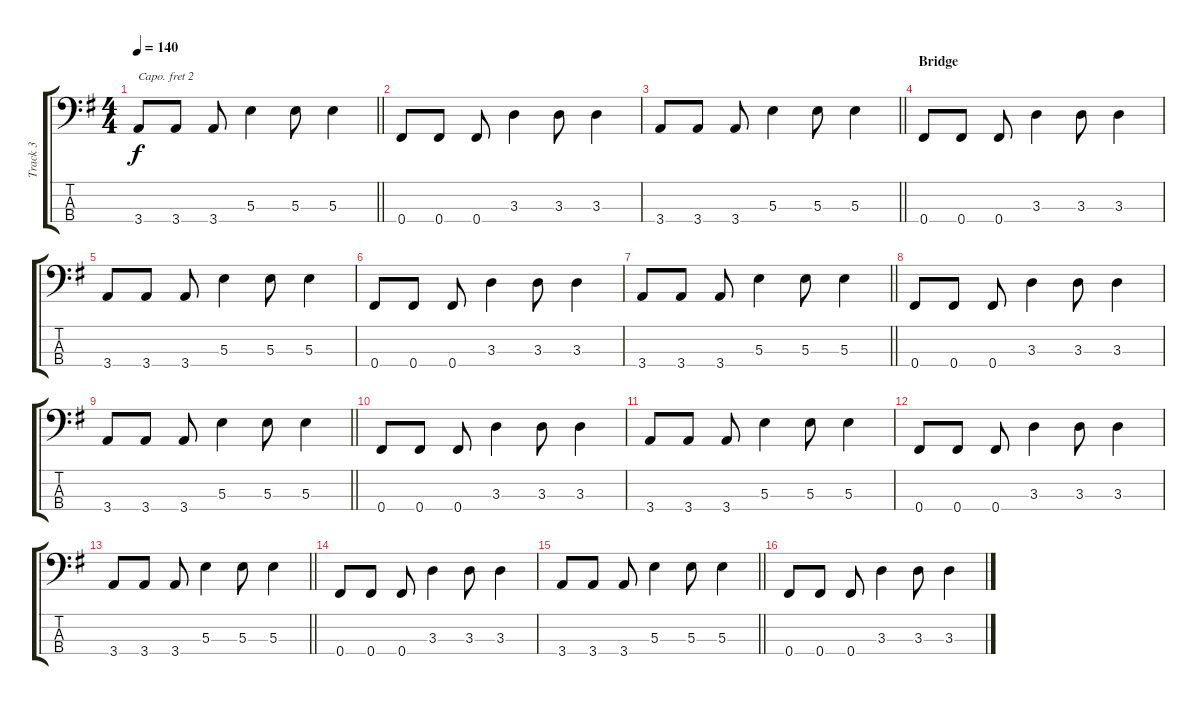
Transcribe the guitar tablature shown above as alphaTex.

\track ("Track 3" "Track 3") {instrument electricbasspick}
\staff {score tabs}
\capo 2
\tuning (G2 D2 A1 E1) {hide}
\ts (4 4)
\tempo 140
\clef f4
\barLineRight lightlight
\ks g
3.4.8{dy f} 3.4.8 3.4.8 5.3.4 5.3.8 5.3.4 |
0.4.8 0.4.8 0.4.8 3.3.4 3.3.8 3.3.4 |
\barLineRight lightlight
3.4.8 3.4.8 3.4.8 5.3.4 5.3.8 5.3.4 |
\section ("" "Bridge")
0.4.8 0.4.8 0.4.8 3.3.4 3.3.8 3.3.4 |
3.4.8 3.4.8 3.4.8 5.3.4 5.3.8 5.3.4 |
0.4.8 0.4.8 0.4.8 3.3.4 3.3.8 3.3.4 |
\barLineRight lightlight
3.4.8 3.4.8 3.4.8 5.3.4 5.3.8 5.3.4 |
0.4.8 0.4.8 0.4.8 3.3.4 3.3.8 3.3.4 |
\barLineRight lightlight
3.4.8 3.4.8 3.4.8 5.3.4 5.3.8 5.3.4 |
0.4.8 0.4.8 0.4.8 3.3.4 3.3.8 3.3.4 |
3.4.8 3.4.8 3.4.8 5.3.4 5.3.8 5.3.4 |
0.4.8 0.4.8 0.4.8 3.3.4 3.3.8 3.3.4 |
\barLineRight lightlight
3.4.8 3.4.8 3.4.8 5.3.4 5.3.8 5.3.4 |
0.4.8 0.4.8 0.4.8 3.3.4 3.3.8 3.3.4 |
\barLineRight lightlight
3.4.8 3.4.8 3.4.8 5.3.4 5.3.8 5.3.4 |
0.4.8 0.4.8 0.4.8 3.3.4 3.3.8 3.3.4
